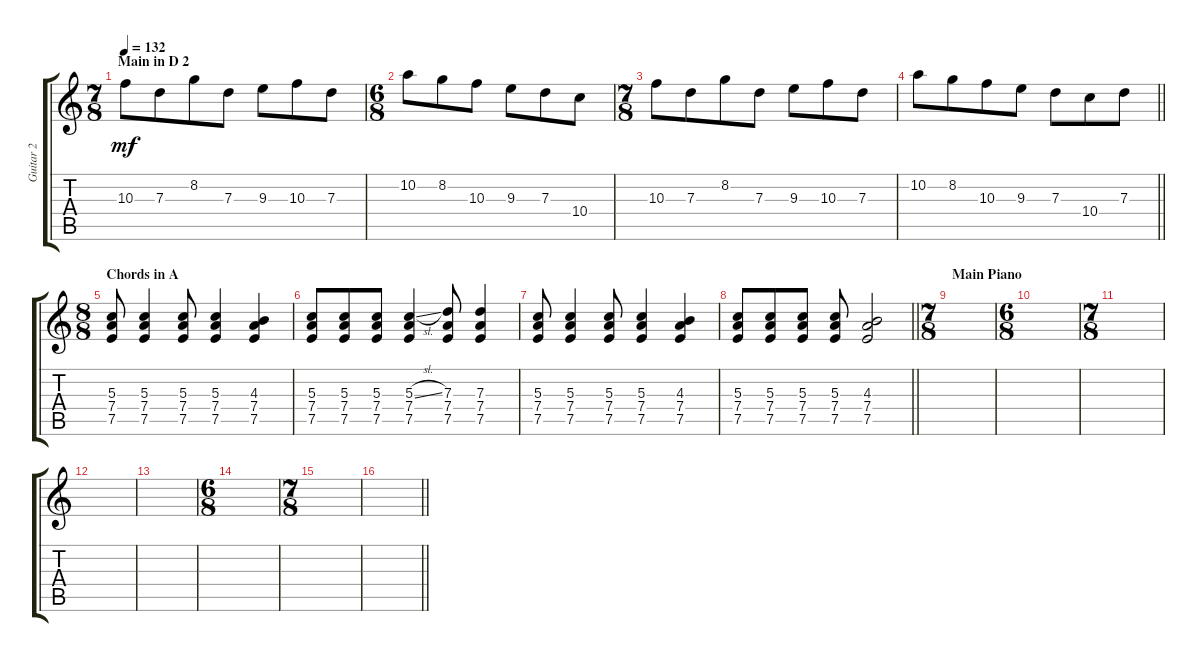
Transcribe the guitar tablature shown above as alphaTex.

\track ("Guitar 2" "Guitar 2") {instrument electricguitarclean}
\staff {score tabs}
\tuning (E4 B3 G3 D3 A2 E2) {hide}
\ts (7 8)
\section ("" "Main in D 2")
\tempo 132
\clef g2
\ks c
10.3.8{dy mf} 7.3.8 8.2.8 7.3.8 9.3.8 10.3.8 7.3.8 |
\ts (6 8)
10.2.8 8.2.8 10.3.8 9.3.8 7.3.8 10.4.8 |
\ts (7 8)
10.3.8 7.3.8 8.2.8 7.3.8 9.3.8 10.3.8 7.3.8 |
\barLineRight lightlight
10.2.8 8.2.8 10.3.8 9.3.8 7.3.8 10.4.8 7.3.8 |
\ts (8 8)
\section ("" "Chords in A")
(5.3 7.4 7.5).8 (5.3 7.4 7.5).4 (5.3 7.4 7.5).8 (5.3 7.4 7.5).4 (4.3 7.4 7.5).4 |
(5.3 7.4 7.5).8 (5.3 7.4 7.5).8 (5.3 7.4 7.5).8 (5.3{sl} 7.4 7.5).4 (7.3 7.4 7.5).8 (7.3 7.4 7.5).4 |
(5.3 7.4 7.5).8 (5.3 7.4 7.5).4 (5.3 7.4 7.5).8 (5.3 7.4 7.5).4 (4.3 7.4 7.5).4 |
\barLineRight lightlight
(5.3 7.4 7.5).8 (5.3 7.4 7.5).8 (5.3 7.4 7.5).8 (5.3 7.4 7.5).8 (4.3 7.4 7.5).2 |
\ts (7 8)
\section ("" "Main Piano")
|
\ts (6 8)
|
\ts (7 8)
|
|
|
\ts (6 8)
|
\ts (7 8)
|
\barLineRight lightlight
